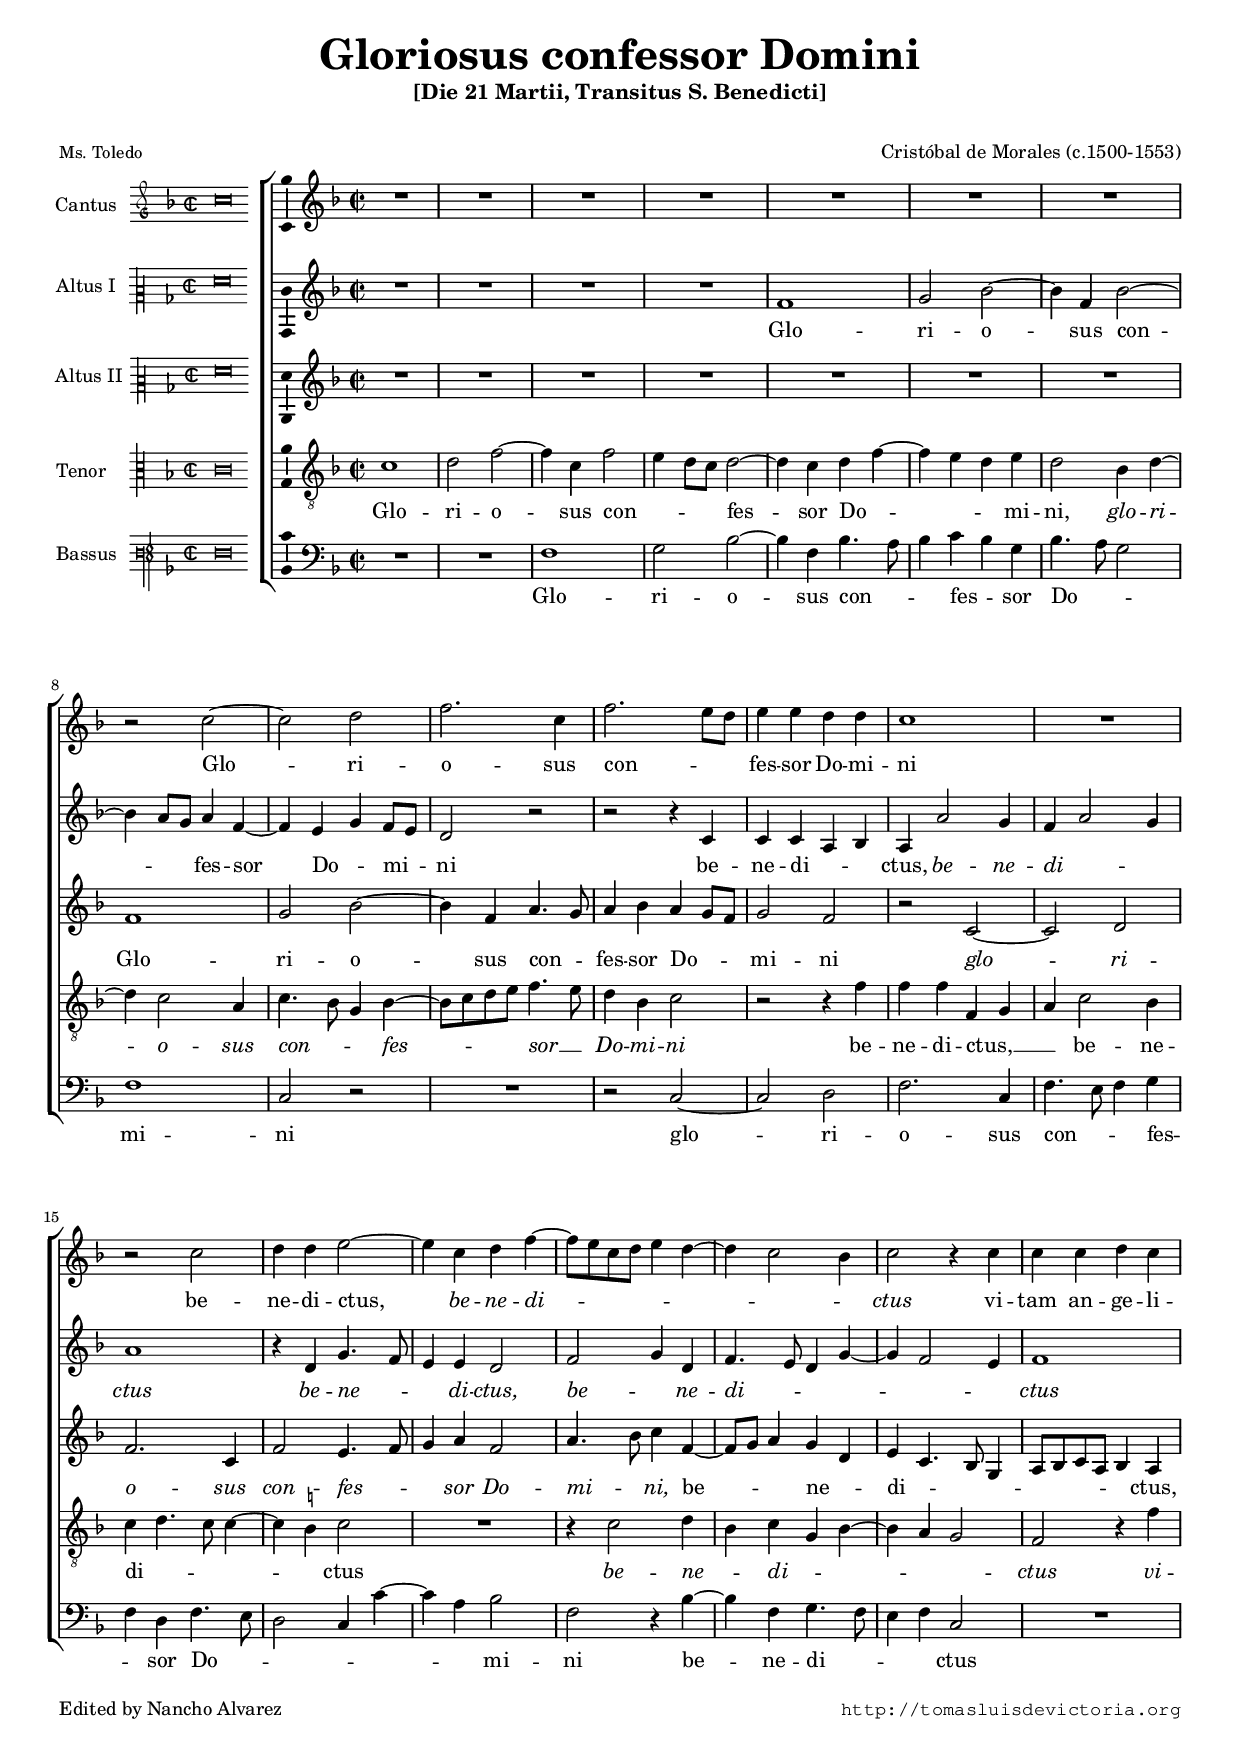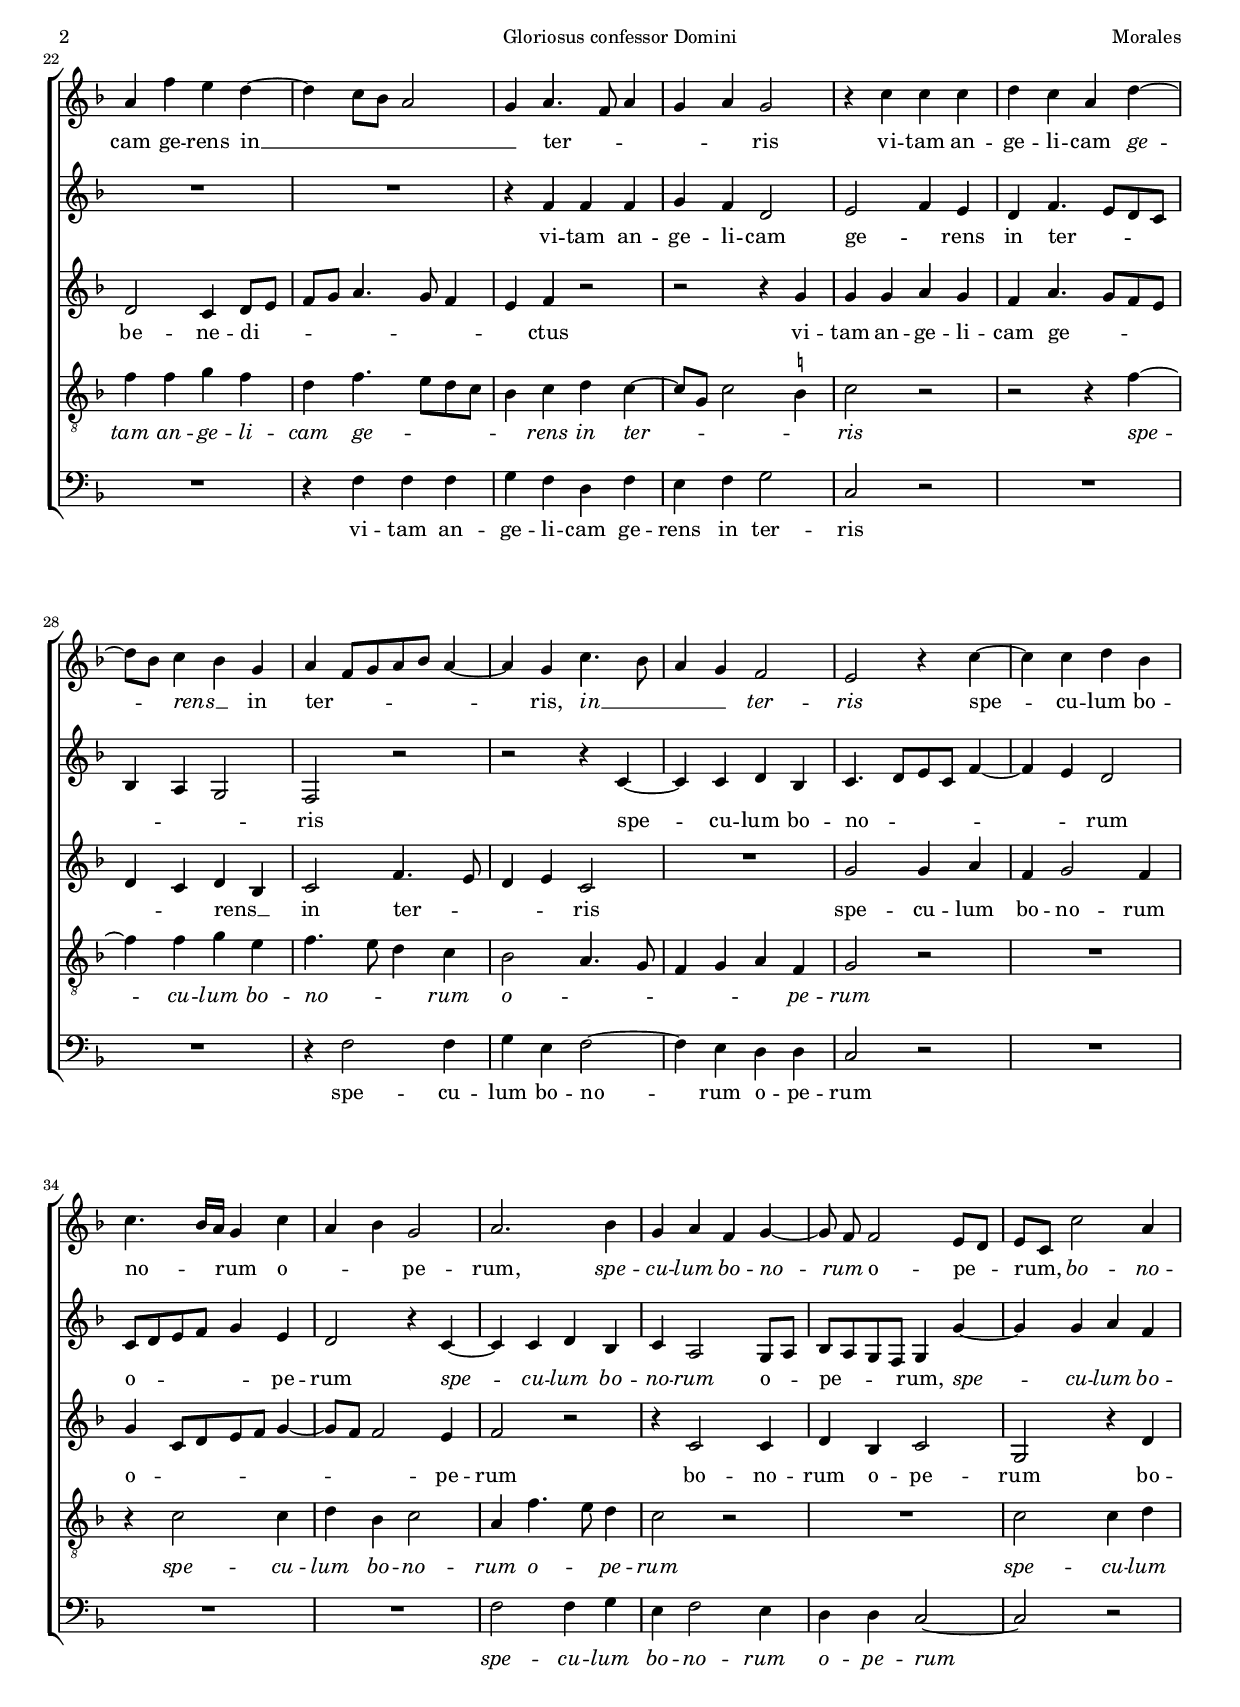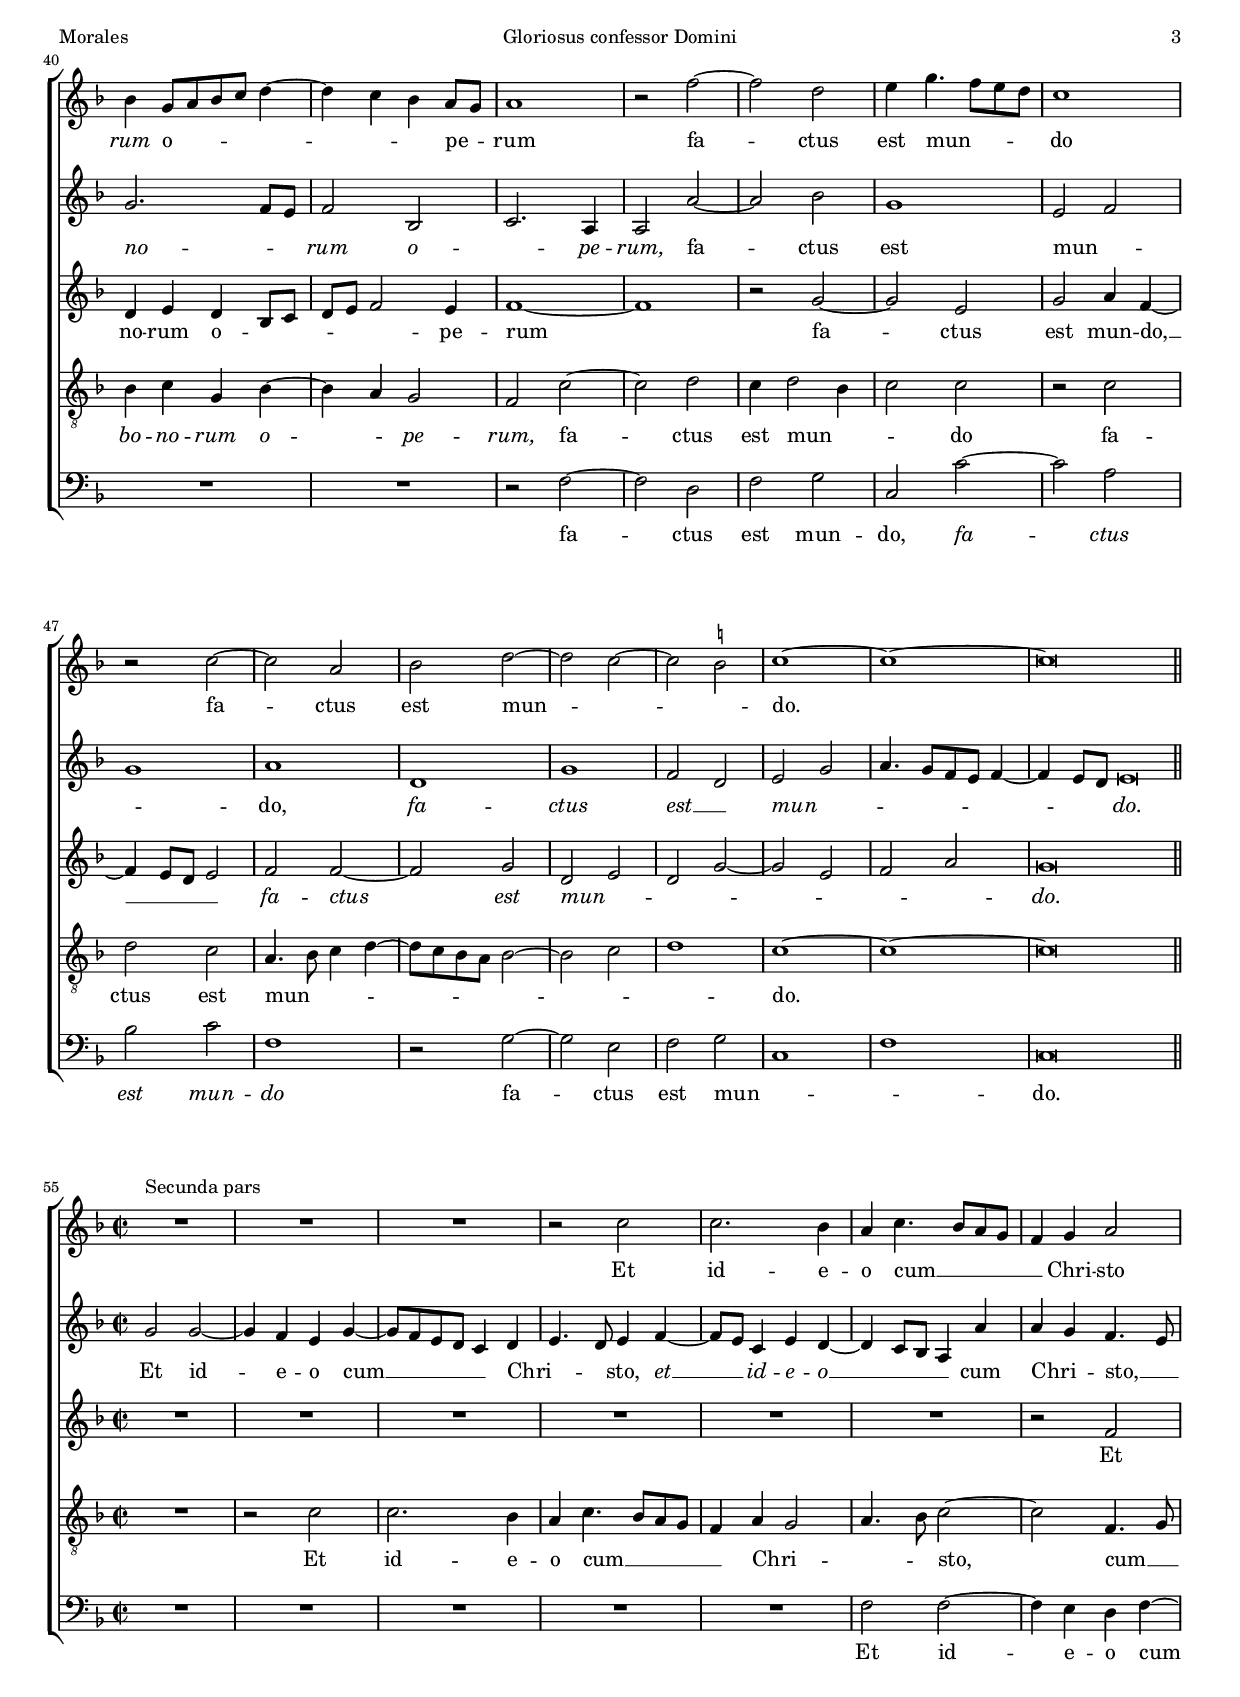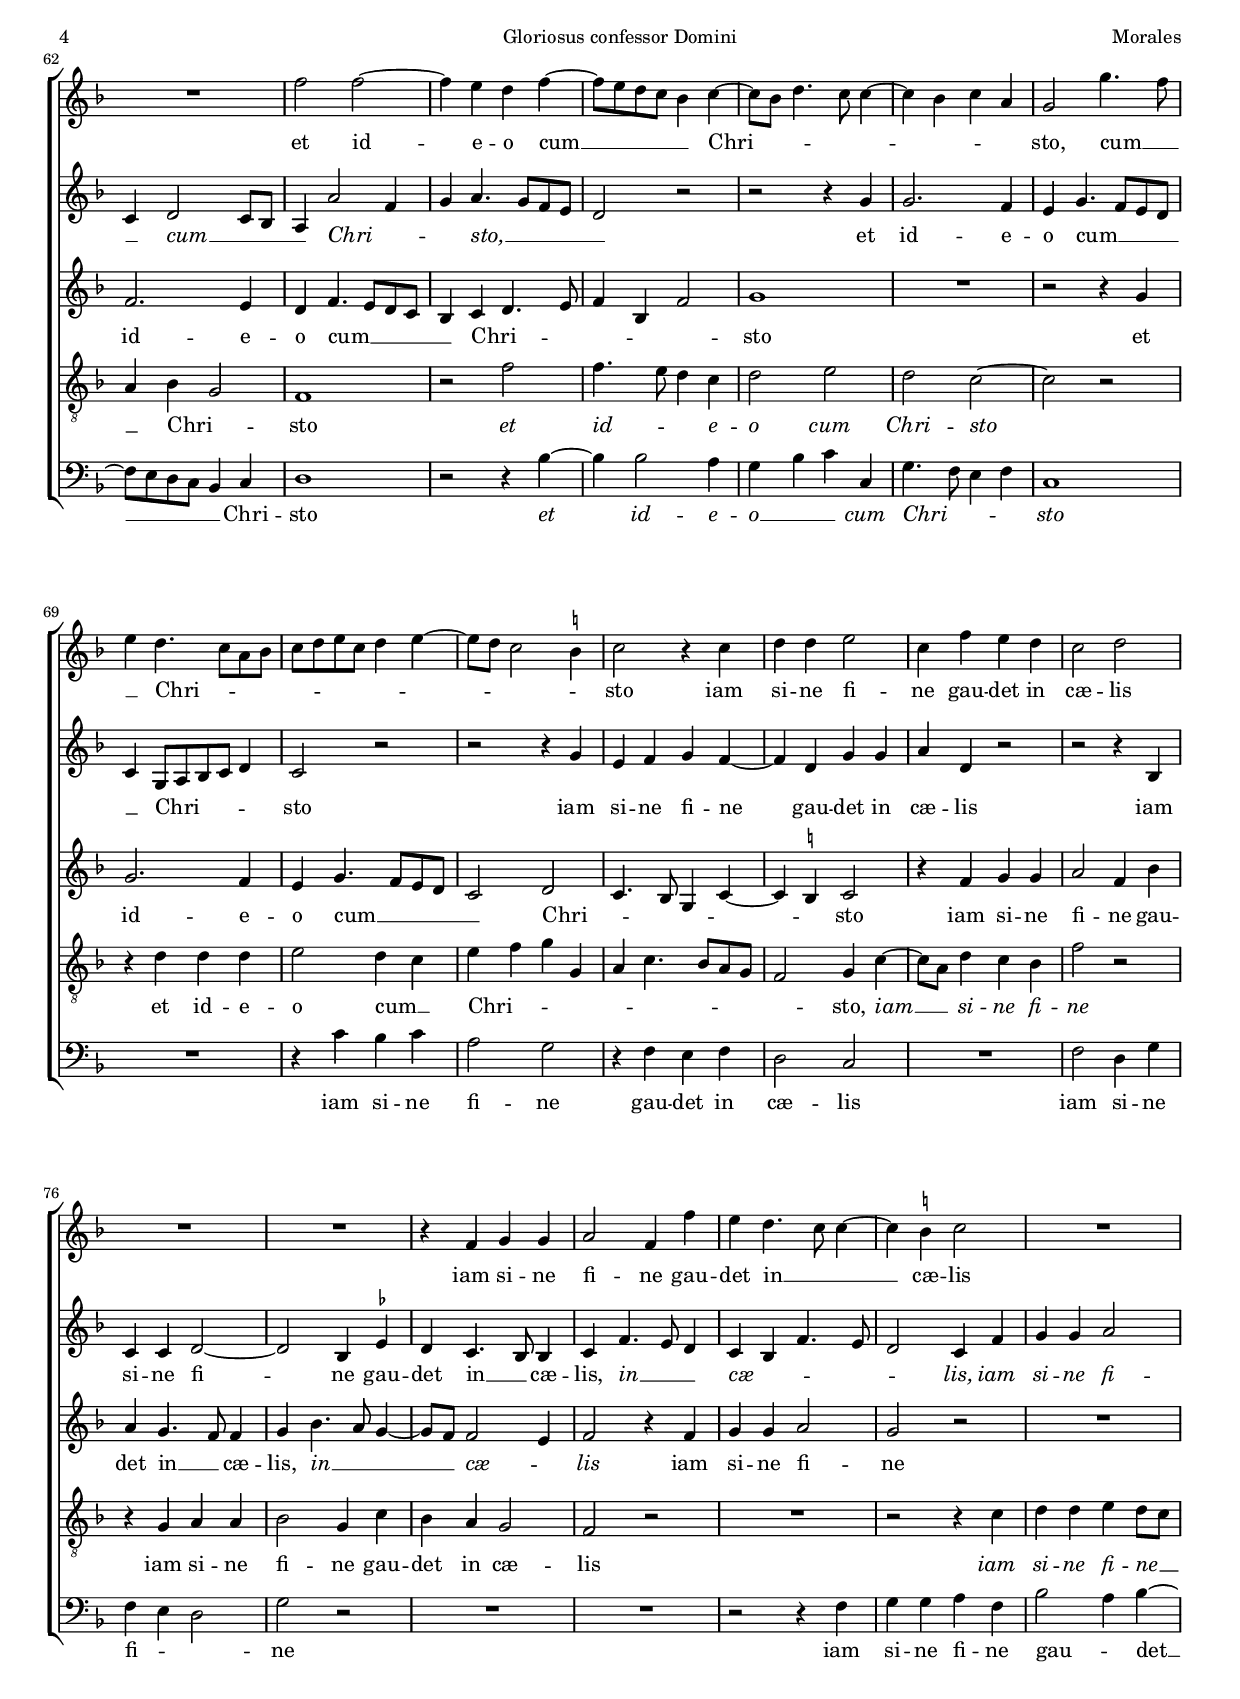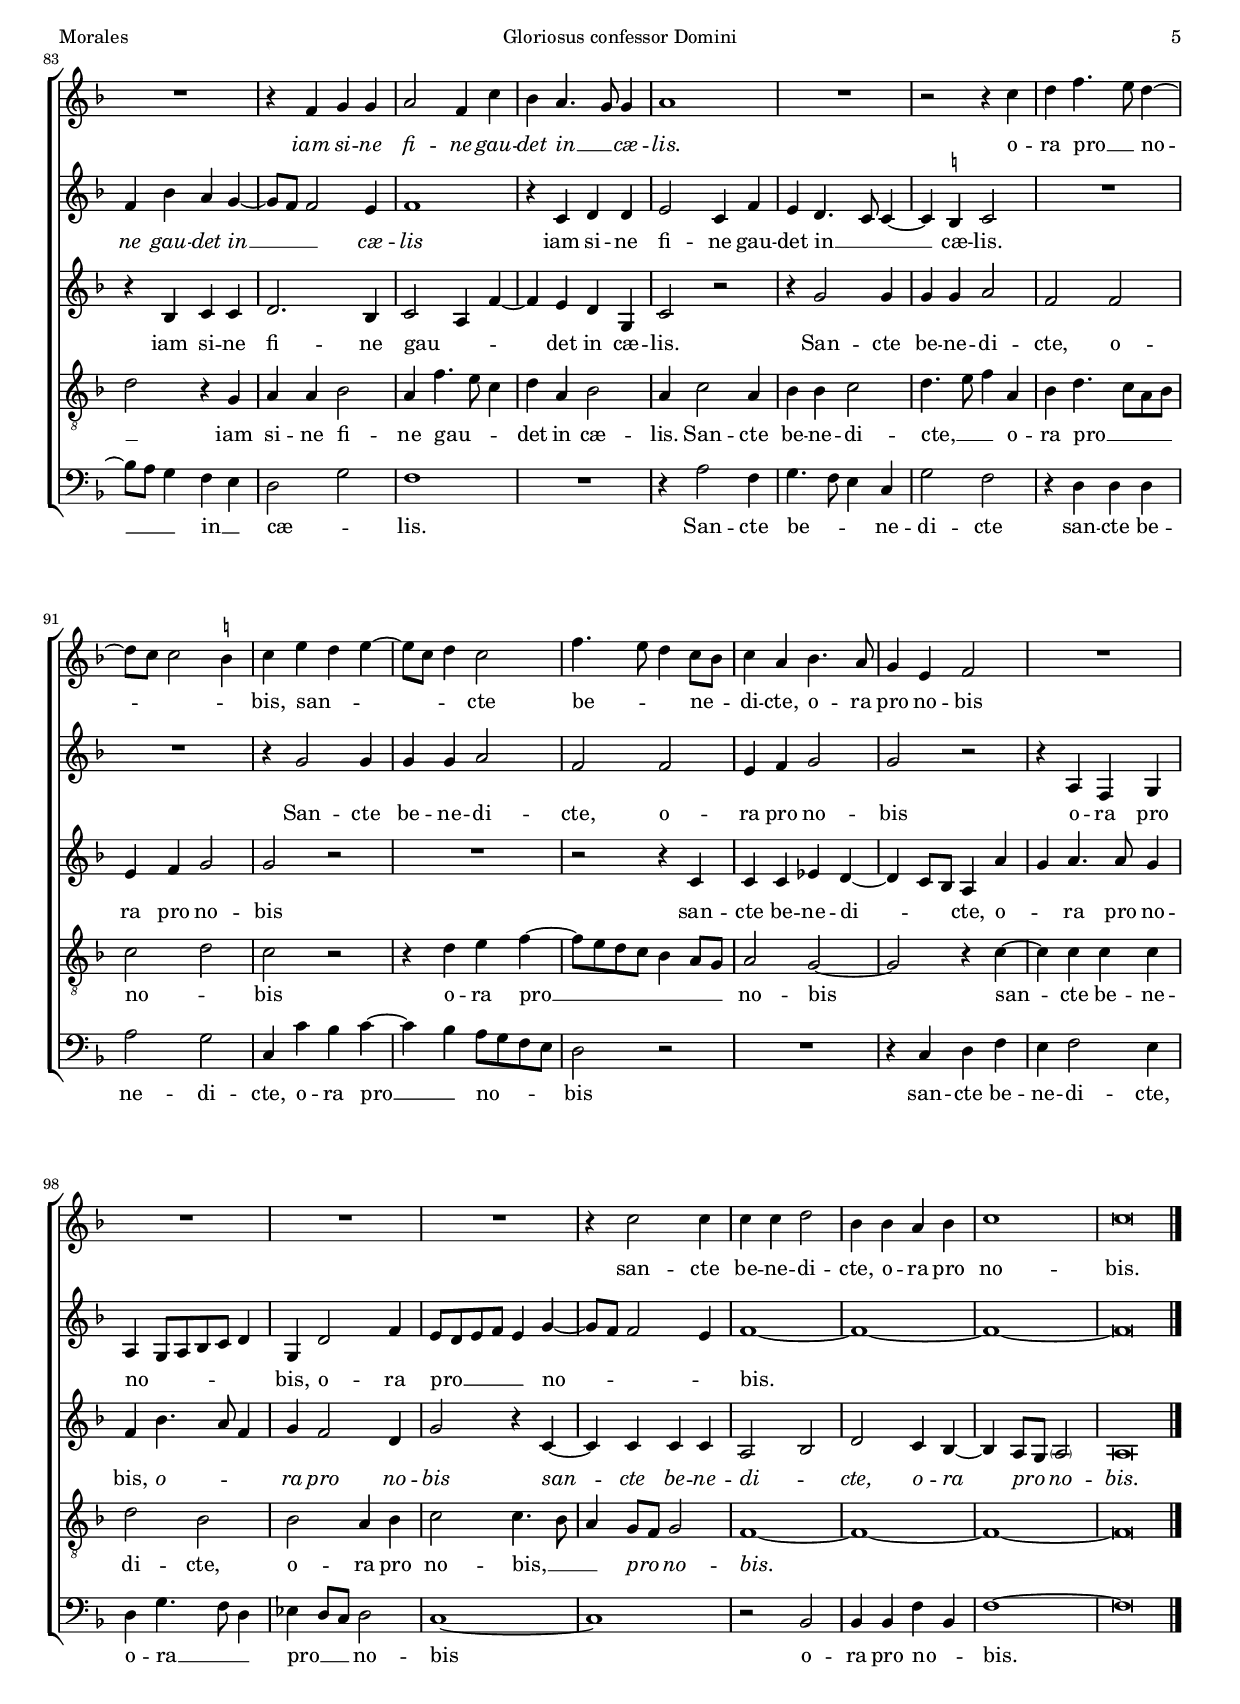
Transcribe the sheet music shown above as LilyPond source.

\version "2.22.0"

#(set-default-paper-size "a4")
#(set-global-staff-size 16.4)
#(ly:set-option 'point-and-click #f)
%mobile -s14.5 -i3.2

italicas=\override LyricText.font-shape = #'italic
rectas=\override LyricText.font-shape = #'upright
ss=\once \set suggestAccidentals = ##t
incipitwidth = 20
mt=#(define-music-function (offset) (number?) ; move lyric text
      #{ \once \override LyricText.X-offset = -$offset #})


htitle="Gloriosus confessor Domini"
hcomposer="Morales"

\header {
	title=\markup{\fontsize #3 "Gloriosus confessor Domini"}
	subtitle="[Die 21 Martii, Transitus S. Benedicti]"
	subsubtitle=\markup{\column{" "}}
	composer="Cristóbal de Morales (c.1500-1553)"
        pdfauthor=\composer
	%opus="(-)"
	poet=\markup{\smaller "Ms. Toledo"}
	% Catedral de Toledo, libros de polifonia 17
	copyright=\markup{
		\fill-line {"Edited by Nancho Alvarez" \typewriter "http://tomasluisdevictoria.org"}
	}
%	tagline=""
}

global={\key f \major \time 2/2 \skip 1*54 \bar "||" \break 
	\override Score.TimeSignature.break-visibility = #'#(#f #t #t)
			\time 2/2 \skip 1*51 \bar "|."
}


cantus=\relative c''{
	R1*7
	r2 c ~
	c d 
	f2. c4
	f2. e8 d
	e4 e d d
	c1
	R1
	r2 c
	d4 d e2 ~
	e4 c d f ~
	f8 e c d e4 d ~
	d c2 bes4
	c2 r4 c
	c4 c d c
	a f' e d ~
	d c8  bes a2
	g4 a4. f8 a4
	g4 a g2
	r4 c c c
	d c a d ~
	d8 bes c4 bes g
	a4 f8[ g a bes] a4 ~
	a4 g c4. bes8
	a4 g f2
	e r4 c' ~
	c c d bes % CSIC \ss b
	c4. bes16 a g4 c
	a4 bes g2
	a2. bes4
	g a f g ~
	g8 \noBeam f f2 e8 d
	e8 c c'2 a4
	bes g8[ a bes c] d4 ~
	d c bes a8 g
	a1
	r2 f' ~
	f2 d
	e4 g4. f8 e d
	c1
	r2 c ~
	c a
	bes d ~
	d c ~
	c \ss b
	c1 ~
	c ~
	c\breve*1/2
	\once \override TextScript.padding = #1.5
	s4*0^\markup{"Secunda pars"}
	R1*3
	r2 c
	c2. bes4
	a4 c4. bes8 a g
	f4 g a2
	R1
	f'2 f ~
	f4 e d f ~
	f8 e d c bes4 c ~
	c8 bes d4. c8 c4 ~
	c bes c a % CSIC \ss b
	g2 g'4. f8
	e4 d4. c8 a bes
	c8 d e c d4 e ~
	e8 d c2 \ss b4
	c2 r4 c
	d d e2
	c4 f e d
	c2 d
	R1*2
	r4 f, g g
	a2 f4 f'
	e4 d4. c8 c4 ~
	c \ss b4 c2
	R1*2
	r4 f, g g
	a2 f4 c'
	bes a4. g8 g4
	a1
	R1
	r2 r4 c
	d4 f4. e8 d4 ~
	d8 c c2 \ss b4
	c4 e d e ~
	e8 c d4 c2
	f4. e8 d4 c8 bes
	c4 a bes4. a8
	g4 e f2
	R1*4
	r4 c'	2 c4
	c c d2
	bes4 bes a bes
	c1
	c\breve*1/2
}

altus=\relative c'{
	R1*4
	f1
	g2 bes ~
	bes4 f bes2 ~
	bes4 a8 g a4 f ~
	f e g f8 e
	d2 r
	r2 r4 c
	c c a bes
	a4 a'2 g4
	f a2 g4
	a1
	r4 d, g4. f8
	e4 e d2
	f2 g4 d
	f4. e8 d4 g ~
	g f2 e4
	f1
	R1*2
	r4 f f f
	g4 f d2
	e f4 e
	d f4. e8 d c
	bes4 a g2
	f r
	r2 r4 c' ~
	c c d bes % CSIC \ss b
	c4. d8[ e c] f4 ~
	f e d2
	c8 d e f g4 e
	d2 r4 c ~
	c c d bes
	c a2 g8 a
	bes a g f g4 g' ~
	g4 g a f
	g2. f8 e
	f2 bes,
	c2. a4
	a2 a' ~
	a2 bes
	g1
	e2 f
	g1
	a
	d,
	g
	f2 d
	e g
	a4. g8[ f e] f4 ~
	f e8 d e\breve*1/4
	g2 g ~
	g4 f e g ~
	g8 f e d c4 d
	e4. d8 e4 f ~
	f8 e c4 e d ~
	d4 c8 bes a4 a' 
	a g f4. e8
	c4 d2 c8 bes
	a4 a'2 f4
	g a4. g8 f e
	d2 r
	r r4 g
	g2. f4
	e g4. f8 e d
	c4 g8[ a bes c] d4
	c2 r 
	r r4 g'
	e f g f ~
	f d g g
	a d, r2
	r2 r4 bes
	c c d2 ~
	d bes4 \ss ees
	d c4. bes8 bes4
	c f4. e8 d4
	c4 bes f'4. e8
	d2 c4 f
	g g a2
	f4 bes a g ~
	g8 f f2 e4
	f1
	r4 c d d
	e2 c4 f
	e d4. c8 c4 ~
	c \ss b c2
	R1*2
	r4 g'2 g4
	g g a2
	f f
	e4 f g2
	g r
	r4 a, f g
	a g8[ a bes c] d4 
	g,4 d'2 f4
	e8 d e f e4 g ~
	g8 f f2 e4
	f1 ~
	f ~
	f ~
	f\breve*1/2
}

altusdos=\relative c'{
	R1*7
	f1
	g2 bes ~
	bes4 f a4. g8
	a4 bes a g8 f
	g2 f
	r2 c ~
	c d 
	f2. c4
	f2 e4. f8
	g4 a f2
	a4. bes8 c4 f, ~
	f8 g a4 g d
	e c4. bes8 g4
	a8 bes c a bes4 a
	d2 c4 d8 e
	f g a4. g8 f4
	e4 f r2
	r2 r4 g
	g g a g
	f a4. g8 f e
	d4 c d bes
	c2 f4. e8
	d4 e c2 % CSIC \ss ees
	R1
	g'2 g4 a
	f g2 f4
	g c,8[ d e f] g4 ~
	g8 f f2 e4
	f2 r
	r4 c2 c4
	d bes c2 % CSIC \ss b
	g2 r4 d'
	d e d bes8 c
	d e f2 e4
	f1 ~
	f
	r2 g ~
	g e
	g2 a4 f ~
	f e8 d e2
	f f ~
	f2 g
	d e
	d g ~
	g e 
	f a
	g\breve*1/2
	R1*6
	r2 f
	f2. e4
	d4 f4. e8 d c
	bes4 c d4. e8
	f4 bes, f'2
	g1
	R1
	r2 r4 g
	g2. f4
	e4 g4. f8 e d
	c2 d
	c4. bes8 g4 c ~
	c \ss b c2
	r4 f g g
	a2 f4 bes
	a g4. f8 f4
	g4 bes4. a8 g4 ~
	g8 f f2 e4
	f2 r4 f
	g4 g a2
	g r
	R1
	r4 bes, c c
	d2. bes4
	c2 a4 f' ~
	f e d g,
	c2 r
	r4 g'2 g4
	g g a2
	f2 f
	e4 f g2
	g r
	R1
	r2 r4 c,
	c c ees d ~
	d c8 bes a4 a'
	g a4. a8 g4
	f bes4. a8 f4
	g4 f2 d4
	g2 r4 c, ~
	c c c c
	a2 bes
	d c4 bes ~
	bes a8 g \parenthesize a2 % a1
	a\breve*1/2
}

tenor=\relative c'{
	c1 
	d2 f ~
	f4 c f2
	e4 d8 c d2 ~
	d4 c d f ~
	f4 e d e
	d2 bes4 d ~
	d c2 a4
	c4. bes8 g4 bes ~
	bes8 c d e f4. e8
	d4 bes c2
	r2 r4 f
	f f f, g
	a c2 bes4
	c d4. c8 c4 ~
	c4 \ss b c2
	R1
	r4 c2 d4
	bes c g bes ~
	bes a g2
	f2 r4 f'
	f f g f
	d f4. e8 d c
	bes4 c d c ~
	c8 g c2 \ss b4
	c2 r
	r r4 f ~
	f f g e
	f4. e8 d4 c
	bes2 a4. g8
	f4 g a f 
	g2 r
	R1
	r4 c2 c4
	d4 bes c2
	a4 f'4. e8 d4
	c2 r
	R1
	c2 c4 d
	bes c g bes ~
	bes a g2
	f2 c' ~
	c d
	c4 d2 bes4
	c2 c
	r c
	d c 
	a4. bes8 c4 d ~
	d8 c bes a bes2 ~
	bes c
	d1
	c1 ~
	c ~
	c\breve*1/2
	R1
	r2 c
	c2. bes4
	a c4. bes8 a g
	f4 a g2
	a4. bes8 c2 ~
	c f,4. g8
	a4 bes g2
	f1
	r2 f'
	f4. e8 d4 c
	d2 e
	d c ~
	c r
	r4 d d d
	e2 d4 c
	e f g g,
	a c4. bes8 a g
	f2 g4 c ~
	c8 a d4 c bes
	f'2 r
	r4 g, a a
	bes2 g4 c
	bes a g2
	f r
	R1
	r2 r4 c'
	d d e d8 c
	d2 r4 g,
	a a bes2
	a4 f'4. e8 c4
	d a bes2
	a4 c2 a4
	bes bes c2
	d4. e8 f4 a,
	bes4 d4. c8 a bes
	c2 d
	c r
	r4 d e f ~
	f8 e d c bes4 a8 g
	a2 g ~
	g r4 c ~
	c c c c
	d2 bes
	bes a4 bes
	c2 c4. bes8
	a4 g8 f g2
	f1 ~
	f ~
	f ~
	f\breve*1/2
}

bassus=\relative c{
	R1*2
	f1
	g2 bes ~
	bes4 f bes4. a8
	bes4 c bes g
	bes4. a8 g2
	f1
	c2 r
	R1
	r2 c ~
	c d 
	f2. c4
	f4. e8 f4 g
	f d f4. e8
	d2 c4 c' ~
	c a bes2
	f r4 bes ~
	bes f g4. f8 
	e4 f c2
	R1*2
	r4 f f f
	g f d f
	e4 f g2
	c,2 r
	R1*2
	r4 f2 f4
	g4 e f2 ~ % CSIC \ss ees
	f4 e d d
	c2 r
	R1*3
	f2 f4 g
	e f2 e4
	d d c2 ~
	c2 r
	R1*2
	r2 f ~
	f d
	f2 g
	c, c' ~
	c a
	bes c
	f,1
	r2 g ~
	g e
	f g
	c,1
	f
	c\breve*1/2
	R1*5
	f2 f ~
	f4 e d f ~
	f8 e d c bes4 c
	d1
	r2 r4 bes' ~
	bes4 bes2 a4
	g4 bes c c,
	g'4. f8 e4 f 
	c1
	R1
	r4 c' bes c
	a2 g
	r4 f e f
	d2 c 
	R1
	f2 d4 g
	f e d2
	g r
	R1*2
	r2 r4 f
	g g a f
	bes2 a4 bes ~
	bes8 a g4 f e
	d2 g
	f1
	R1
	r4 a2 f4
	g4. f8 e4 c
	g'2 f
	r4 d d d
	a'2 g
	c,4 c' bes c ~
	c bes a8 g f e
	d2 r
	R1
	r4 c d f
	e f2 e4
	d g4. f8 d4
	ees d8 c d2
	c1 ~
	c
	r2 bes
	bes4 bes f' bes,
	f'1 ~
	f\breve*1/2
}

textocantus=\lyricmode{
Glo -- ri -- o -- sus con -- _ _ fes -- sor Do -- mi -- ni
be -- ne -- di -- ctus,
\italicas
be -- ne -- di -- _ _ _ _ _ _ _ ctus
\rectas 
vi -- tam an -- ge -- li -- cam ge -- rens in __ _ _ _ _ 
ter -- _ _ _ _ ris
vi -- tam an -- ge -- li -- cam
\italicas 
ge -- _ rens __ _ \rectas 
in ter -- _ _ _ _ _ ris,
\italicas in __ _ _ _ ter -- ris
\rectas 
spe -- cu -- lum bo -- no -- _ _ rum o -- _ _ pe -- rum,
\italicas 
spe -- cu -- lum bo -- no -- \mt #2.4 rum 
\rectas 
o -- pe -- _ rum, _
\italicas 
bo -- no -- rum
\rectas 
o -- _ _ _ _ _ _ pe -- _ rum
fa -- ctus est mun -- _ _ _ do
fa -- ctus est mun -- _ _ do. % :
Et id -- e -- o cum __ _ _ _ _ Chri -- sto
et id -- e -- o cum __ _ _ _ _ Chri -- _ _ _ _ _ _ _ sto,
cum __ _ _ Chri -- _ _ _ _ _ _ _ _ _ _ _ _ sto
iam si -- ne fi -- ne gau -- det in cæ -- lis
iam si -- ne fi -- ne gau -- det in __ _ _ cæ -- lis
\italicas 
iam si -- ne fi -- ne gau -- det in __ _ cæ -- lis.
\rectas 
o -- ra pro __ _ no -- _ _ _ bis,
san -- _ _ _ _ cte be -- _ _ ne -- _ di -- cte,
o -- ra pro no -- bis
san -- cte be -- ne -- di -- cte,
o -- ra pro no -- bis.

}

textoaltus=\lyricmode{
Glo -- ri -- o -- sus con -- _ _ fes -- sor Do -- _ mi -- _ ni
be -- ne -- di -- _ _ ctus,
\italicas 
be -- ne -- di -- _ _ ctus 
be -- ne -- _ _ di -- ctus,
be -- _ ne -- di -- _ _ _ _ _ ctus
\rectas 
vi -- tam an -- ge -- li -- cam 
ge -- _ rens in ter -- _ _ _ _ _ _ ris
spe -- cu -- lum bo -- no -- _ _ _ _ _ rum
o -- _ _ _ _ pe -- rum
\italicas 
spe -- cu -- lum bo -- no -- rum
\rectas 
o -- _ pe -- _ _ _ rum,
\italicas 
spe -- cu -- lum bo -- no -- _ _ rum o -- _ pe -- rum,
\rectas 
fa -- ctus est mun -- _ _ do,
\italicas
fa -- ctus est __ _ mun -- _ _ _ _ _ _ _ _ do.
\rectas 
Et id -- e -- o cum __ _ _ _ _ Chri -- _ _ sto,
\italicas 
et __ _ id -- e -- o __ _ _ _ \rectas cum Chri -- _ sto, __ _ _ 
\italicas 
cum __ _ _ _ Chri -- _ _ sto, __ _ _ _ _
\rectas 
et id -- e -- o cum __ _ _ _ _ Chri -- _ _ _ _ sto
iam si -- ne fi -- ne gau -- det in cæ -- lis
iam si -- ne fi -- ne gau -- det
in __ _ cæ -- lis,
\italicas 
in __ _ _ cæ -- _ _ _ _ lis,
iam si -- ne fi -- ne gau -- det in __ _ _ cæ -- lis
\rectas 
iam si -- ne fi -- ne gau -- det in __ _ _ cæ -- lis.
San -- cte be -- ne -- di -- cte, o -- ra pro no -- bis
o -- ra pro no -- _ _ _ _ _ bis,
o -- ra pro __ _ _ _ _ no -- _ _ _ bis.
}

textoaltusdos=\lyricmode{
Glo -- ri -- o -- sus con -- _ fes -- sor Do -- _ _ mi -- ni
\italicas 
glo -- ri -- o -- sus con -- fes -- _ _ sor Do -- mi -- _ ni,
\rectas 
be -- _ _ ne -- _ di -- _ _ _ _ _ _ _ _ ctus,
be -- ne -- di -- _ _ _ _ _ _ _ ctus
vi -- tam an -- ge -- li -- cam
ge -- _ _ _ _ _ rens __ _ in ter -- _ _ _ ris
spe -- cu -- lum bo -- no -- rum
o -- _ _ _ _ _ _ _ pe -- rum
bo -- no -- rum o -- pe -- rum
bo -- no -- rum o -- _ _ _ _ _ pe -- rum % bo italicas?
fa -- ctus est mun -- do, __ _ _ _ 
\italicas 
fa -- ctus est mun -- _ _ _ _ _ _ do.
\rectas 
Et id -- e -- o cum __ _ _ _ _ Chri -- _ _ _ _ _ sto
et id -- e -- o cum __ _ _ _ _ Chri -- _ _ _ _ _ sto
iam si -- ne fi -- ne gau -- det in __ _ cæ -- lis,
\italicas 
in __ _ _ _ cæ -- _ lis
\rectas 
iam si -- ne fi -- ne
iam si -- ne fi -- ne gau -- _ _ det in cæ -- lis.
San -- cte be -- ne -- di -- cte,
o -- ra pro no -- bis
san -- cte be -- ne -- di -- _ _ cte,
o -- _ ra pro no -- bis,
\italicas 
o -- _ _ ra pro no -- bis
san -- cte be -- ne -- di -- _ cte,
o -- ra pro _ no -- bis.
}

textotenor=\lyricmode{
Glo -- ri -- o -- sus con -- _ _ _ fes -- sor Do -- _ _ _ mi -- ni,
\italicas 
glo -- ri -- o -- sus con -- _ _ fes -- _ _ _ sor __ _
Do -- mi -- ni
\rectas 
be -- ne -- di -- ctus, __ _ _ 
be -- ne -- di -- _ _ _ _ ctus
\italicas 
be -- ne -- _ di -- _ _ _ _ ctus
vi -- tam an -- ge -- li -- cam ge -- _ _ _ _ rens 
in ter -- _ _ _ ris
spe -- cu -- lum bo -- no -- _ _ rum
o -- _ _ _ _ _ pe -- rum
spe -- cu -- lum bo -- no -- rum o -- _ pe -- rum
\italicas 
spe -- cu -- lum bo -- no -- rum o -- _ pe -- rum,
\rectas 
fa -- ctus est mun -- _ _ do
fa -- ctus est mun -- _ _ _ _ _ _ _ _ _ do.
Et id -- e -- o cum __ _ _ _ _ Chri -- _ _ _ sto,
cum __ _ _ Chri -- _ sto
\italicas 
et id -- _ _ e -- o cum Chri -- sto
\rectas 
et id -- e -- o cum __ _ Chri -- _ _ _ _ _ _ _ _ _ sto,
\italicas 
iam __ _ si -- ne fi -- ne
\rectas 
iam si -- ne fi -- ne gau -- det in cæ -- lis
\italicas
iam si -- ne fi -- ne __ _ _ 
\rectas 
iam si -- ne fi -- ne gau -- _ _ det in cæ -- lis.
San -- cte be -- ne -- di -- cte, __ _ _ 
o -- ra pro __ _ _ _ no -- _ bis
o -- ra pro __ _ _ _ _ _ _ no -- bis
san -- cte be -- ne -- di -- cte,
o -- ra pro no -- bis, __ _ _ 
\italicas 
pro _ no -- bis.
}

textobassus=\lyricmode{
Glo -- ri -- o -- sus con -- _ _ fes -- _ sor Do -- _ _ mi -- ni
glo -- ri -- o -- sus con -- _ _ fes -- _ sor
Do -- _ _ _ _ _ mi -- ni
be -- ne -- di -- _ _ _ ctus
vi -- tam an -- ge -- li -- cam ge -- rens in ter -- ris
spe -- cu -- lum bo -- no -- rum o -- pe -- rum
\italicas
spe -- cu -- lum bo -- no -- rum o -- pe -- rum
\rectas 
fa -- ctus est mun -- do,
\italicas
fa -- ctus est mun -- do
\rectas 
fa -- ctus est mun -- _ _ do.
Et id -- e -- o cum __ _ _ _ _ Chri -- sto
\italicas 
et id -- e -- o __ _ _ cum Chri -- _ _ _ sto
\rectas 
iam si -- ne fi -- ne gau -- det in cæ -- lis
iam si -- ne fi -- _ _ ne
iam si -- ne fi -- ne gau -- _ det __ _ _ in __ _ cæ -- _ lis.
San -- cte be -- _ _ ne -- di -- cte
san -- cte be -- ne -- di -- cte,
o -- ra pro __ _ no -- _ _ _ bis
san -- cte be -- ne -- di -- cte,
o -- ra __ _ _ pro __ _ _ no -- bis
o -- ra pro no -- _ bis.
}


incipitcantus=\markup{
	\score{
		{ 
		\set Staff.instrumentName="Cantus  "
		\override NoteHead.style = #'neomensural
		\override Staff.TimeSignature.style = #'neomensural
		\cadenzaOn 
		\clef "petrucci-g"
		\key f \major
		\time 2/2
		c''\breve 
		} 
	\layout { line-width=\incipitwidth indent = 0 }
	}
}

incipitaltus=\markup{
	\score{
		{ 
		\set Staff.instrumentName="Altus I  "
		\override NoteHead.style = #'neomensural 
		\override Staff.TimeSignature.style = #'neomensural
		\cadenzaOn 
		\clef "petrucci-c2"
		\key f \major
		\time 2/2
		f'\breve
		} 
	\layout { line-width=\incipitwidth indent = 0 }
	}
}

incipitaltusdos=\markup{
	\score{
		{ 
		\set Staff.instrumentName="Altus II "
		\override NoteHead.style = #'neomensural 
		\override Staff.TimeSignature.style = #'neomensural
		\cadenzaOn 
		\clef "petrucci-c2"
		\key f \major
		\time 2/2
		f'\breve
		} 
	\layout { line-width=\incipitwidth indent = 0 }
	}
}


incipittenor=\markup{
	\score{
		{ 
		\set Staff.instrumentName="Tenor    "
		\override NoteHead.style = #'neomensural 
		\override Staff.TimeSignature.style = #'neomensural
		\cadenzaOn 
		\clef "petrucci-c3"
		\key f \major
		\time 2/2
		c'\breve
		} 
	\layout { line-width=\incipitwidth indent=0 }
	}
}

incipitbassus=\markup{
	\score{
		{ 
		\set Staff.instrumentName="Bassus  "
		\override NoteHead.style = #'neomensural
		\override Staff.TimeSignature.style = #'neomensural
		\cadenzaOn 
		\clef "petrucci-f3"
		\key f \major
		\time 2/2
		f\breve
		} 
	\layout { line-width=\incipitwidth indent = 0 }
	}
}


\score {\transpose c' c'{
\new ChoirStaff<<

	\new Staff <<\global
	\new Voice="v1" {
		\set Staff.instrumentName=\incipitcantus
		\clef "treble"
		\cantus }
	\new Lyrics \lyricsto "v1" {\textocantus }
	>>

	\new Staff <<\global
	\new Voice="v2" {
		\set Staff.instrumentName=\incipitaltus
		\clef "treble"
		\altus }
	\new Lyrics \lyricsto "v2" {\textoaltus }
	>>

	\new Staff <<\global
	\new Voice="v5" {
		\set Staff.instrumentName=\incipitaltusdos
		\clef "treble"
		\altusdos }
	\new Lyrics \lyricsto "v5" {\textoaltusdos }
	>>
	
	\new Staff <<\global
	\new Voice="v3" {
		\set Staff.instrumentName=\incipittenor
		\clef "G_8"
		\tenor }
	\new Lyrics \lyricsto "v3" {\textotenor }
	>>

	\new Staff <<\global
	\new Voice="v4" {
		\set Staff.instrumentName=\incipitbassus
		\clef "bass"
		\bassus }
	\new Lyrics \lyricsto "v4" {\textobassus }
	>>
	
>>

	} % transpose

\layout{ 
	\context {\Lyrics 
		\override VerticalAxisGroup.staff-affinity = #UP
		\override VerticalAxisGroup.nonstaff-relatedstaff-spacing =
			#'((basic-distance . 0) (minimum-distance . 0) (padding . 1))
		\override LyricText.font-size = #1.2
		\override LyricHyphen.minimum-distance = #0.5
	}
	\context {\Score 
		\override BarNumber.padding = #2 
	}
	\context {\Voice 
		%melismaBusyProperties = #'()
		%autoBeaming = ##f
	}
	%\context { \Staff \RemoveEmptyStaves }
	\context {\Staff 
		\override VerticalAxisGroup.staff-staff-spacing =
			#'((basic-distance . 11) (minimum-distance . 0) (padding . 1))
		\consists Ambitus_engraver 
		\override LigatureBracket.padding = #1
	}
}

%\midi {}

}


\paper{
	evenHeaderMarkup=\markup  \fill-line { \fromproperty #'page:page-number-string \htitle \hcomposer }
	oddHeaderMarkup= \markup  \fill-line { \on-the-fly #not-first-page \hcomposer \on-the-fly #not-first-page \htitle \on-the-fly #not-first-page \fromproperty #'page:page-number-string }
	%system-count=8
	ragged-last-bottom = ##f
	indent=3.6\cm
	system-system-spacing =
	#'((basic-distance . 20) (minimum-distance . 0) (padding . 5))
	top-system-spacing = % header
	#'((basic-distance . 8) (minimum-distance . 0) (padding . 0))
	last-bottom-spacing = % footer
	#'((basic-distance . 12) (minimum-distance . 0) (padding . 0))
	%top-markup-spacing #'basic-distance = 0
	markup-system-spacing.basic-distance = 20

}



